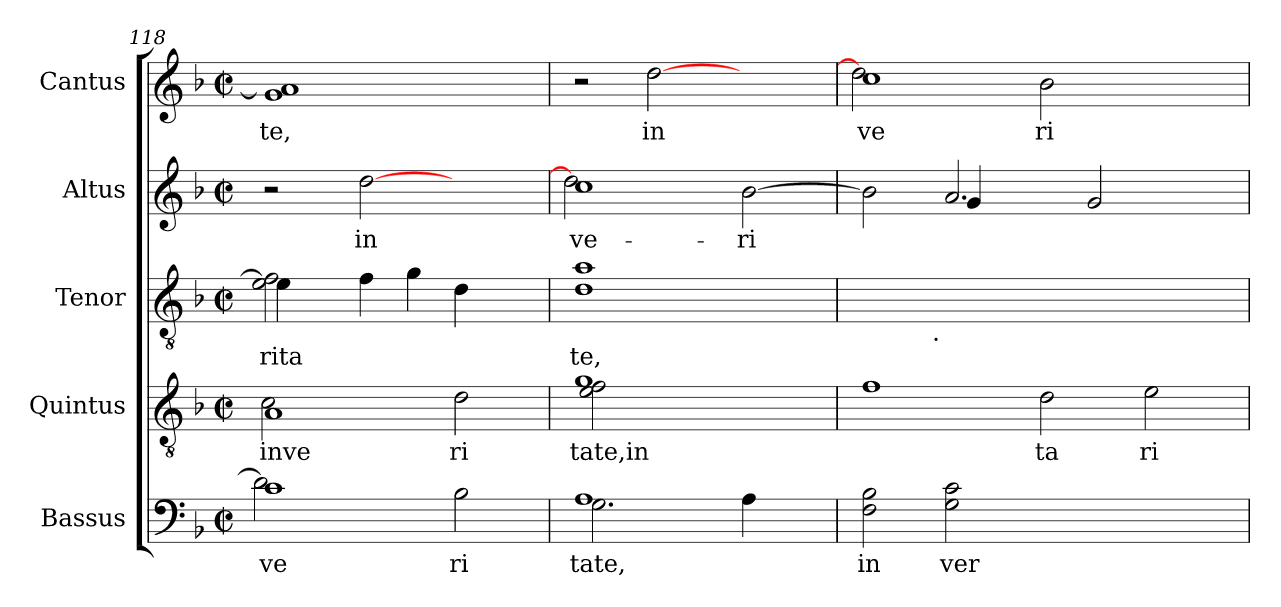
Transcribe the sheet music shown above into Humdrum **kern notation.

**kern	**text	**kern	**text	**kern	**text	**kern	**text	**kern	**text
*part5	*part5	*part4	*part4	*part3	*part3	*part2	*part2	*part1	*part1
*staff5	*staff5	*staff4	*staff4	*staff3	*staff3	*staff2	*staff2	*staff1	*staff1
*I"Bassus	*	*I"Quintus	*	*I"Tenor	*	*I"Altus	*	*I"Cantus	*
*clefF4	*	*clefGv2	*	*clefGv2	*	*clefG2	*	*clefG2	*
*k[b-]	*	*k[b-]	*	*k[b-]	*	*k[b-]	*	*k[b-]	*
*F:	*	*F:	*	*F:	*	*F:	*	*F:	*
*M2/2	*	*M2/2	*	*M2/2	*	*M2/2	*	*M2/2	*
*met(c|)	*	*met(c|)	*	*met(c|)	*	*met(c|)	*	*met(c|)	*
=118	=118	=118	=118	=118	=118	=118	=118	=118	=118
*^	*	*	*	*	*	*	*	*	*
!	!	!LO:LY:b:cj	!	!LO:LY:b:cj	!	!LO:LY:b:cj	!	!	!	!LO:LY:b:cj
*	*	*	*^	*	*^	*	*	*	*	*
1c	2d\]	ve	1A	2c\	inve	2f\] 2e\	4e\	rita	2r	.	1a] 1g	te,
.	.	.	.	.	.	.	4ryy	.	.	.	.	.
!	!	!	!	!	!	!	!	!LO:LY:b:cj	!	!LO:LY:b:cj	!	!
.	1ryy	.	.	1ryy	.	4f\	1ryy	.	[>2dd\	in	.	.
!	!	!	!	!	!	!	!	!LO:LY:b:cj	!	!	!	!
.	.	.	.	.	.	4g\	.	.	.	.	.	.
!	!	!LO:LY:b:cj	!	!	!LO:LY:b:cj	!	!	!LO:LY:b:cj	!	!	!	!
2B-\	.	ri	2d\	.	ri	4d\	.	.	2ryy	.	2ryy	.
.	.	.	.	.	.	4ryy	.	.	.	.	.	.
*	*	*	*	*	*	*v	*v	*	*	*	*	*
=119	=119	=119	=119	=119	=119	=119	=119	=119	=119	=119	=119
!	!	!LO:LY:b:cj	!	!	!LO:LY:b:cj	!	!LO:LY:b:cj	!	!LO:LY:b:cj	!	!
*	*	*	*	*	*	*	*	*^	*	*	*
1A	2.G\	tate,	1g	2f\ 2e\	tate,in	1a 1d	te,	1cc	2dd\]	ve-	2r	.
!	!	!	!	!	!	!	!	!	!	!	!	!LO:LY:b:cj
.	.	.	.	2ryy	.	.	.	.	1ryy	.	[>2dd\	in
.	4ryy	.	.	.	.	.	.	.	.	.	.	.
!	!	!LO:LY:b:cj	!	!	!	!	!	!	!	!LO:LY:b:cj	!	!
4A\	2ryy	.	2ryy	2ryy	.	2ryy	.	[>2b-\	.	-ri-	2ryy	.
4ryy	.	.	.	.	.	.	.	.	.	.	.	.
*v	*v	*	*	*	*	*	*	*	*	*	*	*
*	*	*v	*v	*	*	*	*	*	*	*	*
!!LO:PB:g=z
=120	=120	=120	=120	=120	=120	=120	=120	=120	=120	=120
!	!LO:LY:b:cj	!	!	!	!	!	!	!	!	!LO:LY:b:cj
*	*	*	*	*	*	*	*	*	*^	*
2B-\ 2F\	in	1f	.	4...ryy	.	2b-\]	2ryy	.	1cc	2dd\]	ve
!	!	!	!	!LO:TX:b:t=.	!	!	!	!	!	!	!
.	.	.	.	1ryy	.	.	.	.	.	.	.
!	!LO:LY:b:cj	!	!	!	!	!	!	!LO:LY:b:cj	!	!	!
2c\ 2G\	ver-	.	.	.	.	2.a/	4g/	--	.	2ryy	.
.	.	.	.	.	.	.	4ryy	.	.	.	.
!	!	!	!LO:LY:b:cj	!	!	!	!	!	!	!	!LO:LY:b:cj
1ryy	.	2d\	ta	.	.	.	1ryy	.	2b-\	1ryy	ri
.	.	.	.	.	.	2g/	.	.	.	.	.
.	.	.	.	2ryy	.	.	.	.	.	.	.
!	!	!	!LO:LY:b:cj	!	!	!	!	!	!	!	!
.	.	2e\	ri	.	.	.	.	.	2ryy	.	.
.	.	.	.	.	.	4ryy	.	.	.	.	.
.	.	.	.	32ryy	.	.	.	.	.	.	.
*	*	*	*	*	*	*v	*v	*	*	*	*
*	*	*	*	*	*	*	*	*v	*v	*
=	=	=	=	=	=	=	=	=	=
*-	*-	*-	*-	*-	*-	*-	*-	*-	*-
